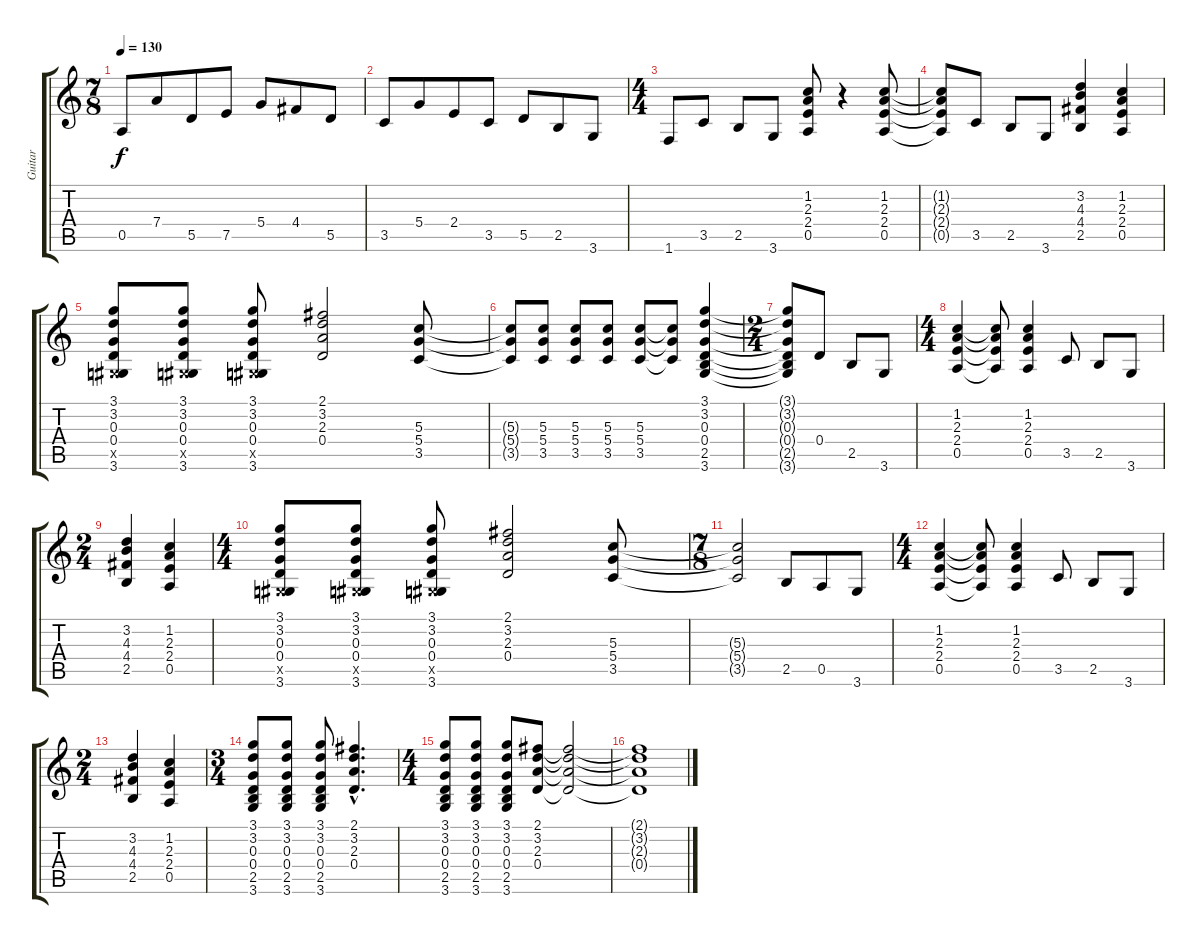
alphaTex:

\track ("Guitar" "Guitar") {instrument electricguitarclean}
\staff {score tabs}
\tuning (E4 B3 G3 D3 A2 E2) {hide}
\ts (7 8)
\tempo 130
\clef g2
\ks c
0.5.8{dy f} 7.4.8 5.5.8 7.5.8 5.4.8 4.4.8 5.5.8 |
3.5.8 5.4.8 2.4.8 3.5.8 5.5.8 2.5.8 3.6.8 |
\ts (4 4)
1.6.8 3.5.8 2.5.8 3.6.8 (1.2 2.3 2.4 0.5).8 r.4 (1.2 2.3 2.4 0.5).8 |
(1.2{t} 2.3{t} 2.4{t} 0.5{t}).8 3.5.8 2.5.8 3.6.8 (3.2 4.3 4.4 2.5).4 (1.2 2.3 2.4 0.5).4 |
(3.1 3.2 0.3 0.4 -1.5{x} 3.6).8 (3.1 3.2 0.3 0.4 -1.5{x} 3.6).8 (3.1 3.2 0.3 0.4 -1.5{x} 3.6).8 (2.1 3.2 2.3 0.4).2 (5.3 5.4 3.5).8 |
(5.3{t} 5.4{t} 3.5{t}).8 (5.3 5.4 3.5).8 (5.3 5.4 3.5).8 (5.3 5.4 3.5).8 (5.3 5.4 3.5).8 (5.3{t} 5.4{t} 3.5{t}).8 (3.1 3.2 0.3 0.4 2.5 3.6).4 |
\ts (2 4)
(3.1{t} 3.2{t} 0.3{t} 0.4{t} 2.5{t} 3.6{t}).8 0.4.8 2.5.8 3.6.8 |
\ts (4 4)
(1.2 2.3 2.4 0.5).4 (1.2{t} 2.3{t} 2.4{t} 0.5{t}).8 (1.2 2.3 2.4 0.5).4 3.5.8 2.5.8 3.6.8 |
\ts (2 4)
(3.2 4.3 4.4 2.5).4 (1.2 2.3 2.4 0.5).4 |
\ts (4 4)
(3.1 3.2 0.3 0.4 -1.5{x} 3.6).8 (3.1 3.2 0.3 0.4 -1.5{x} 3.6).8 (3.1 3.2 0.3 0.4 -1.5{x} 3.6).8 (2.1 3.2 2.3 0.4).2 (5.3 5.4 3.5).8 |
\ts (7 8)
(5.3{t} 5.4{t} 3.5{t}).2 2.5.8 0.5.8 3.6.8 |
\ts (4 4)
(1.2 2.3 2.4 0.5).4 (1.2{t} 2.3{t} 2.4{t} 0.5{t}).8 (1.2 2.3 2.4 0.5).4 3.5.8 2.5.8 3.6.8 |
\ts (2 4)
(3.2 4.3 4.4 2.5).4 (1.2 2.3 2.4 0.5).4 |
\ts (3 4)
(3.1 3.2 0.3 0.4 2.5 3.6).8 (3.1 3.2 0.3 0.4 2.5 3.6).8 (3.1 3.2 0.3 0.4 2.5 3.6).8 (2.1{hac} 3.2{hac} 2.3{hac} 0.4{hac}).4{d} |
\ts (4 4)
(3.1 3.2 0.3 0.4 2.5 3.6).8 (3.1 3.2 0.3 0.4 2.5 3.6).8 (3.1 3.2 0.3 0.4 2.5 3.6).8 (2.1 3.2 2.3 0.4).8 (2.1{t} 3.2{t} 2.3{t} 0.4{t}).2 |
(2.1{t} 3.2{t} 2.3{t} 0.4{t}).1
